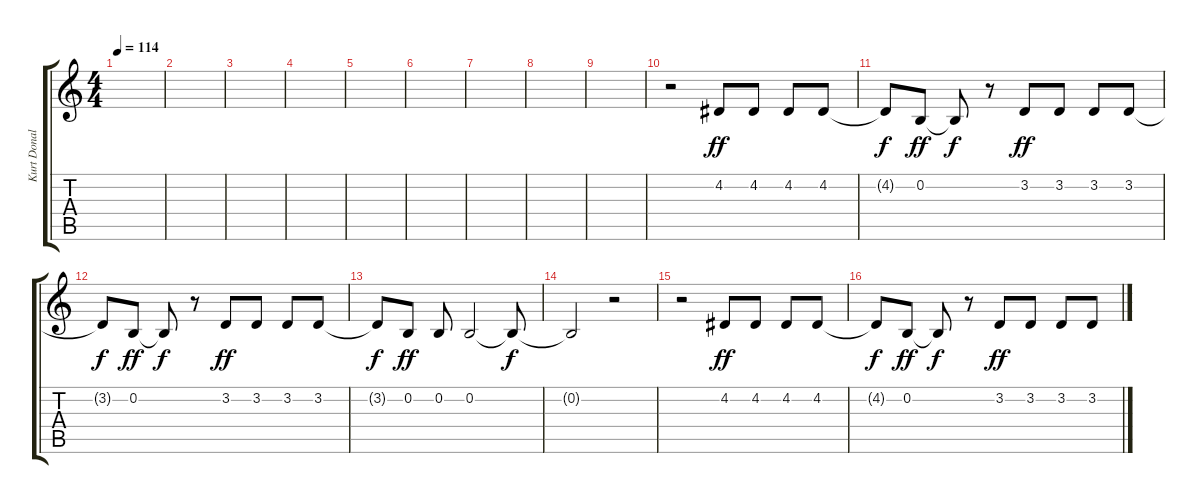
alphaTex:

\track ("Kurt Donald Cobain (Voix)" "Kurt Donal") {instrument altosax}
\staff {score tabs}
\tuning (E4 B3 G3 D3 A2 E2) {hide}
\ts (4 4)
\tempo 114
\clef g2
\ks c
|
|
|
|
|
|
|
|
|
r.2 4.2.8{dy ff} 4.2.8 4.2.8 4.2.8 |
4.2{t}.8{dy f} 0.2.8{dy ff} 0.2{t}.8{dy f} r.8 3.2.8{dy ff} 3.2.8 3.2.8 3.2.8 |
3.2{t}.8{dy f} 0.2.8{dy ff} 0.2{t}.8{dy f} r.8 3.2.8{dy ff} 3.2.8 3.2.8 3.2.8 |
3.2{t}.8{dy f} 0.2.8{dy ff} 0.2.8 0.2.2 0.2{t}.8{dy f} |
0.2{t}.2 r.2 |
r.2 4.2.8{dy ff} 4.2.8 4.2.8 4.2.8 |
4.2{t}.8{dy f} 0.2.8{dy ff} 0.2{t}.8{dy f} r.8 3.2.8{dy ff} 3.2.8 3.2.8 3.2.8
